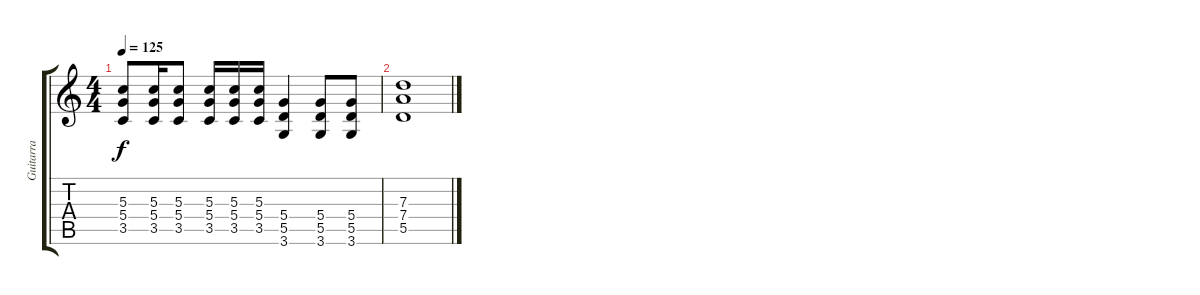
\track ("Guitarra" "Guitarra") {instrument distortionguitar}
\staff {score tabs}
\tuning (E4 B3 G3 D3 A2 E2) {hide}
\ts (4 4)
\tempo 125
\clef g2
\ks c
(5.3 5.4 3.5).8{dy f} (5.3 5.4 3.5).16 (5.3 5.4 3.5).8 (5.3 5.4 3.5).16 (5.3 5.4 3.5).16 (5.3 5.4 3.5).16 (5.4 5.5 3.6).4 (5.4 5.5 3.6).8 (5.4 5.5 3.6).8 |
(7.3 7.4 5.5).1
